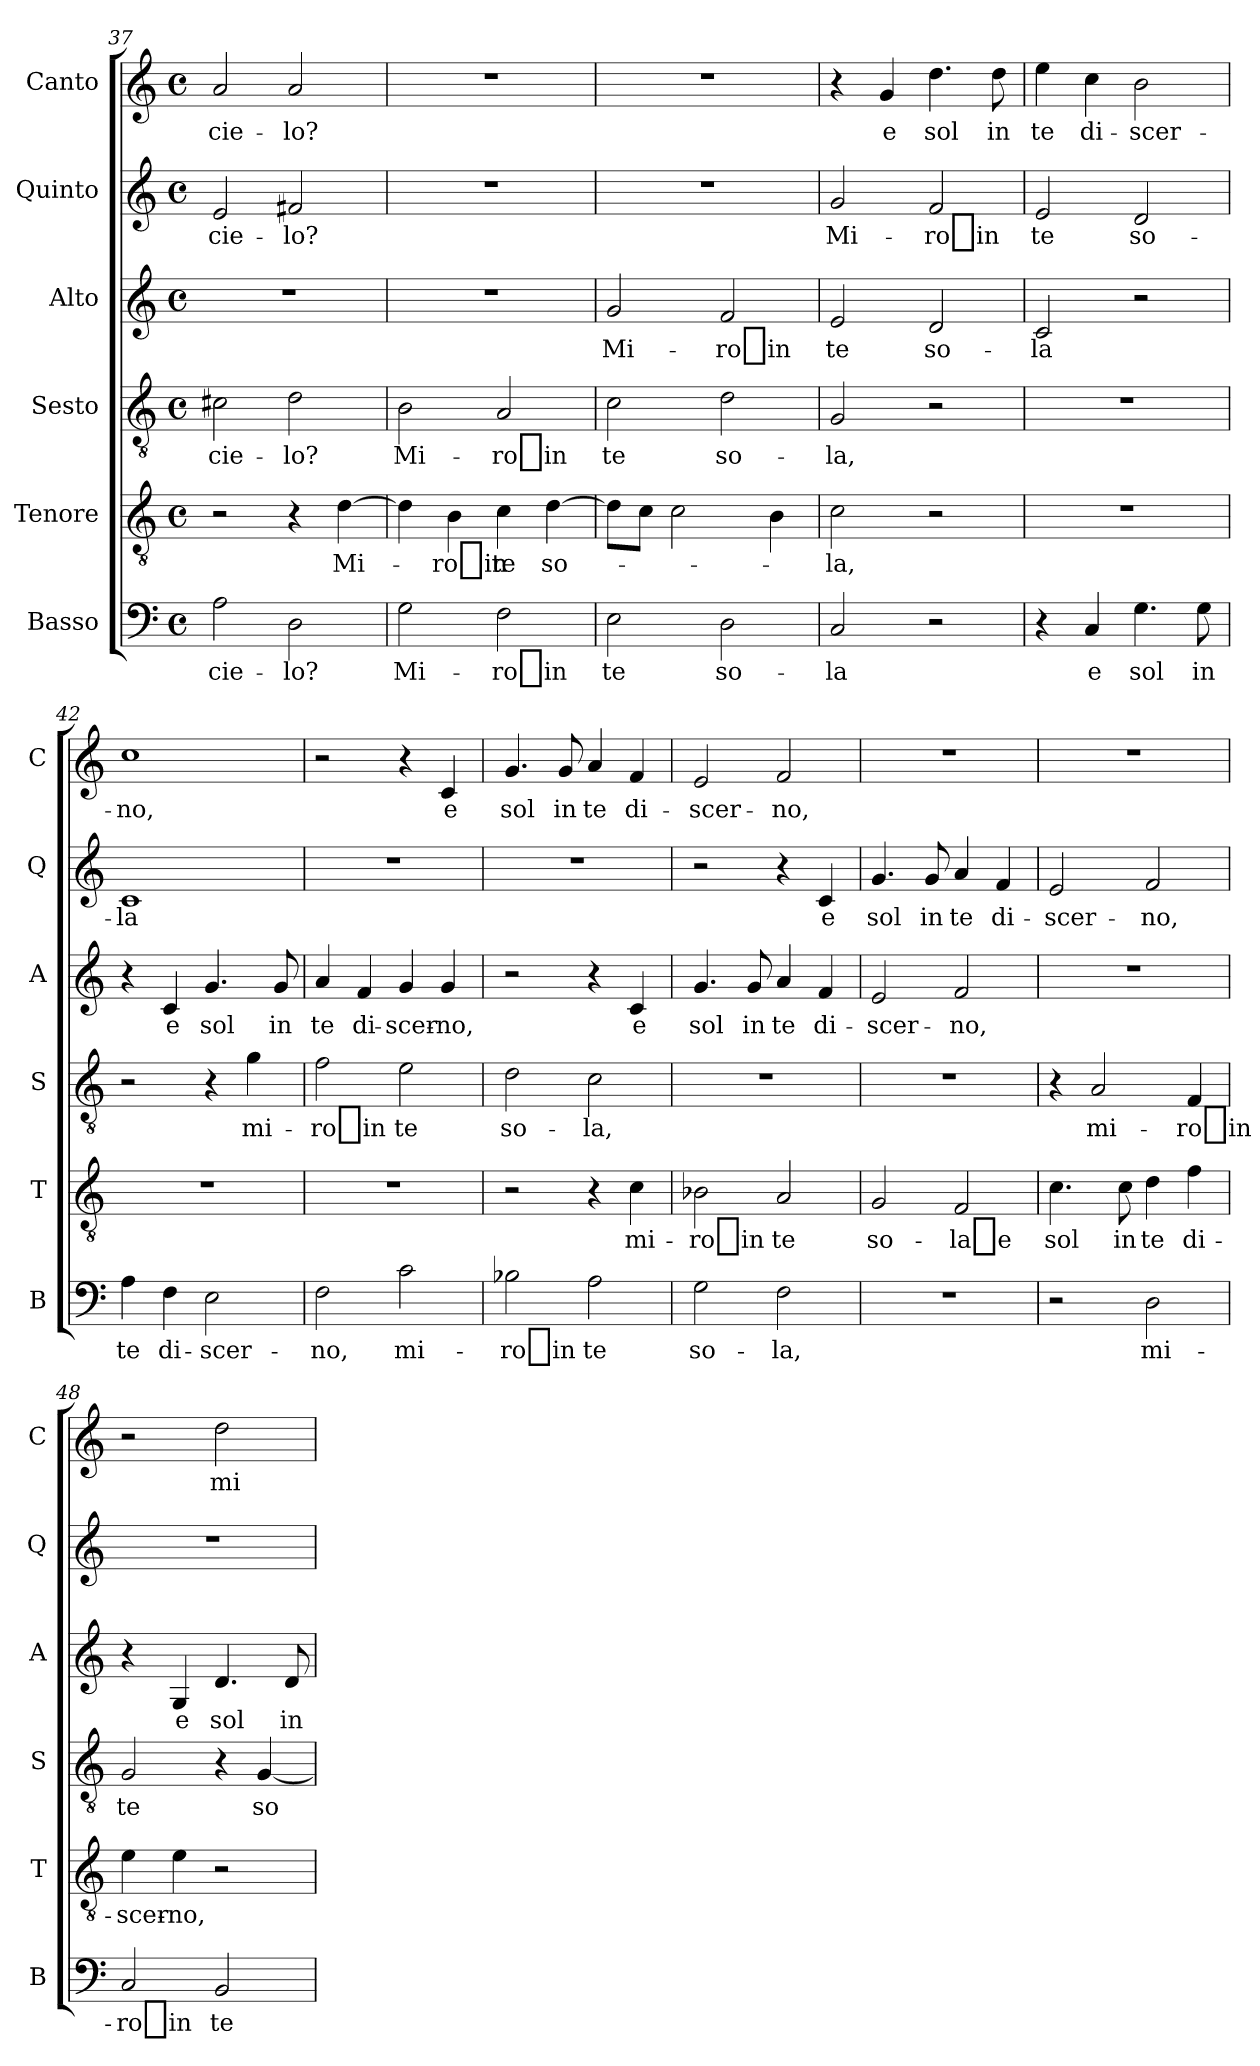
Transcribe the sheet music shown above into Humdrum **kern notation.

**kern	**text	**kern	**text	**kern	**text	**kern	**text	**kern	**text	**kern	**text
*part6	*part6	*part5	*part5	*part4	*part4	*part3	*part3	*part2	*part2	*part1	*part1
*staff6	*staff6	*staff5	*staff5	*staff4	*staff4	*staff3	*staff3	*staff2	*staff2	*staff1	*staff1
*I"Basso	*	*I"Tenore	*	*I"Sesto	*	*I"Alto	*	*I"Quinto	*	*I"Canto	*
*I'B	*	*I'T	*	*I'S	*	*I'A	*	*I'Q	*	*I'C	*
*clefF4	*	*clefGv2	*	*clefGv2	*	*clefG2	*	*clefG2	*	*clefG2	*
*k[]	*	*k[]	*	*k[]	*	*k[]	*	*k[]	*	*k[]	*
*C:	*	*C:	*	*C:	*	*C:	*	*C:	*	*C:	*
*M4/4	*	*M4/4	*	*M4/4	*	*M4/4	*	*M4/4	*	*M4/4	*
*met(c)	*	*met(c)	*	*met(c)	*	*met(c)	*	*met(c)	*	*met(c)	*
=37	=37	=37	=37	=37	=37	=37	=37	=37	=37	=37	=37
2A	cie-	2r	.	2c#X	cie-	1r	.	2e	cie-	2a	cie-
2D	-lo?	4r	.	2d	-lo?	.	.	2f#X	-lo?	2a	-lo?
.	.	[4d	Mi-	.	.	.	.	.	.	.	.
=38	=38	=38	=38	=38	=38	=38	=38	=38	=38	=38	=38
2G	Mi-	4d]	.	2B	Mi-	1r	.	1r	.	1r	.
.	.	4B	-ro_in	.	.	.	.	.	.	.	.
2F	-ro_in	4c	-te	2A	-ro_in	.	.	.	.	.	.
.	.	[4d	so-	.	.	.	.	.	.	.	.
=39	=39	=39	=39	=39	=39	=39	=39	=39	=39	=39	=39
2E	-te	8dL]	.	2c	-te	2g	Mi-	1r	.	1r	.
.	.	8cJ	.	.	.	.	.	.	.	.	.
.	.	2c	.	.	.	.	.	.	.	.	.
2D	so-	.	.	2d	so-	2f	-ro_in	.	.	.	.
.	.	4B	.	.	.	.	.	.	.	.	.
=40	=40	=40	=40	=40	=40	=40	=40	=40	=40	=40	=40
2C	-la	2c	-la,	2G	-la,	2e	-te	2g	Mi-	4r	.
.	.	.	.	.	.	.	.	.	.	4g	-e
2r	.	2r	.	2r	.	2d	so-	2f	-ro_in	4.dd	-sol
.	.	.	.	.	.	.	.	.	.	8dd	-in
=41	=41	=41	=41	=41	=41	=41	=41	=41	=41	=41	=41
4r	.	1r	.	1r	.	2c	-la	2e	-te	4ee	-te
4C	-e	.	.	.	.	.	.	.	.	4cc	di-
4.G	-sol	.	.	.	.	2r	.	2d	so-	2b	scer-
8G	-in	.	.	.	.	.	.	.	.	.	.
=42	=42	=42	=42	=42	=42	=42	=42	=42	=42	=42	=42
4A	-te	1r	.	2r	.	4r	.	1c	-la	1cc	-no,
4F	di-	.	.	.	.	4c	-e	.	.	.	.
2E	scer-	.	.	4r	.	4.g	-sol	.	.	.	.
.	.	.	.	4g	mi-	.	.	.	.	.	.
.	.	.	.	.	.	8g	-in	.	.	.	.
=43	=43	=43	=43	=43	=43	=43	=43	=43	=43	=43	=43
2F	-no,	1r	.	2f	-ro_in	4a	-te	1r	.	2r	.
.	.	.	.	.	.	4f	di-	.	.	.	.
2c	mi-	.	.	2e	-te	4g	scer-	.	.	4r	.
.	.	.	.	.	.	4g	-no,	.	.	4c	-e
=44	=44	=44	=44	=44	=44	=44	=44	=44	=44	=44	=44
2B-X	-ro_in	2r	.	2d	so-	2r	.	1r	.	4.g	-sol
.	.	.	.	.	.	.	.	.	.	8g	-in
2A	-te	4r	.	2c	-la,	4r	.	.	.	4a	-te
.	.	4c	mi-	.	.	4c	-e	.	.	4f	di-
=45	=45	=45	=45	=45	=45	=45	=45	=45	=45	=45	=45
2G	so-	2B-X	-ro_in	1r	.	4.g	-sol	2r	.	2e	scer-
.	.	.	.	.	.	8g	-in	.	.	.	.
2F	-la,	2A	-te	.	.	4a	-te	4r	.	2f	-no,
.	.	.	.	.	.	4f	di-	4c	-e	.	.
=46	=46	=46	=46	=46	=46	=46	=46	=46	=46	=46	=46
1r	.	2G	so-	1r	.	2e	scer-	4.g	-sol	1r	.
.	.	.	.	.	.	.	.	8g	-in	.	.
.	.	2F	-la_e	.	.	2f	-no,	4a	-te	.	.
.	.	.	.	.	.	.	.	4f	di-	.	.
=47	=47	=47	=47	=47	=47	=47	=47	=47	=47	=47	=47
2r	.	4.c	-sol	4r	.	1r	.	2e	scer-	1r	.
.	.	.	.	2A	mi-	.	.	.	.	.	.
.	.	8c	-in	.	.	.	.	.	.	.	.
2D	mi-	4d	-te	.	.	.	.	2f	-no,	.	.
.	.	4f	di-	4F	-ro_in	.	.	.	.	.	.
=48	=48	=48	=48	=48	=48	=48	=48	=48	=48	=48	=48
2C	-ro_in	4e	scer-	2G	-te	4r	.	1r	.	2r	.
.	.	4e	-no,	.	.	4G	-e	.	.	.	.
2BB	-te	2r	.	4r	.	4.d	-sol	.	.	2dd	mi-
.	.	.	.	[4G	so-	.	.	.	.	.	.
.	.	.	.	.	.	8d	-in	.	.	.	.
=	=	=	=	=	=	=	=	=	=	=	=
*-	*-	*-	*-	*-	*-	*-	*-	*-	*-	*-	*-
